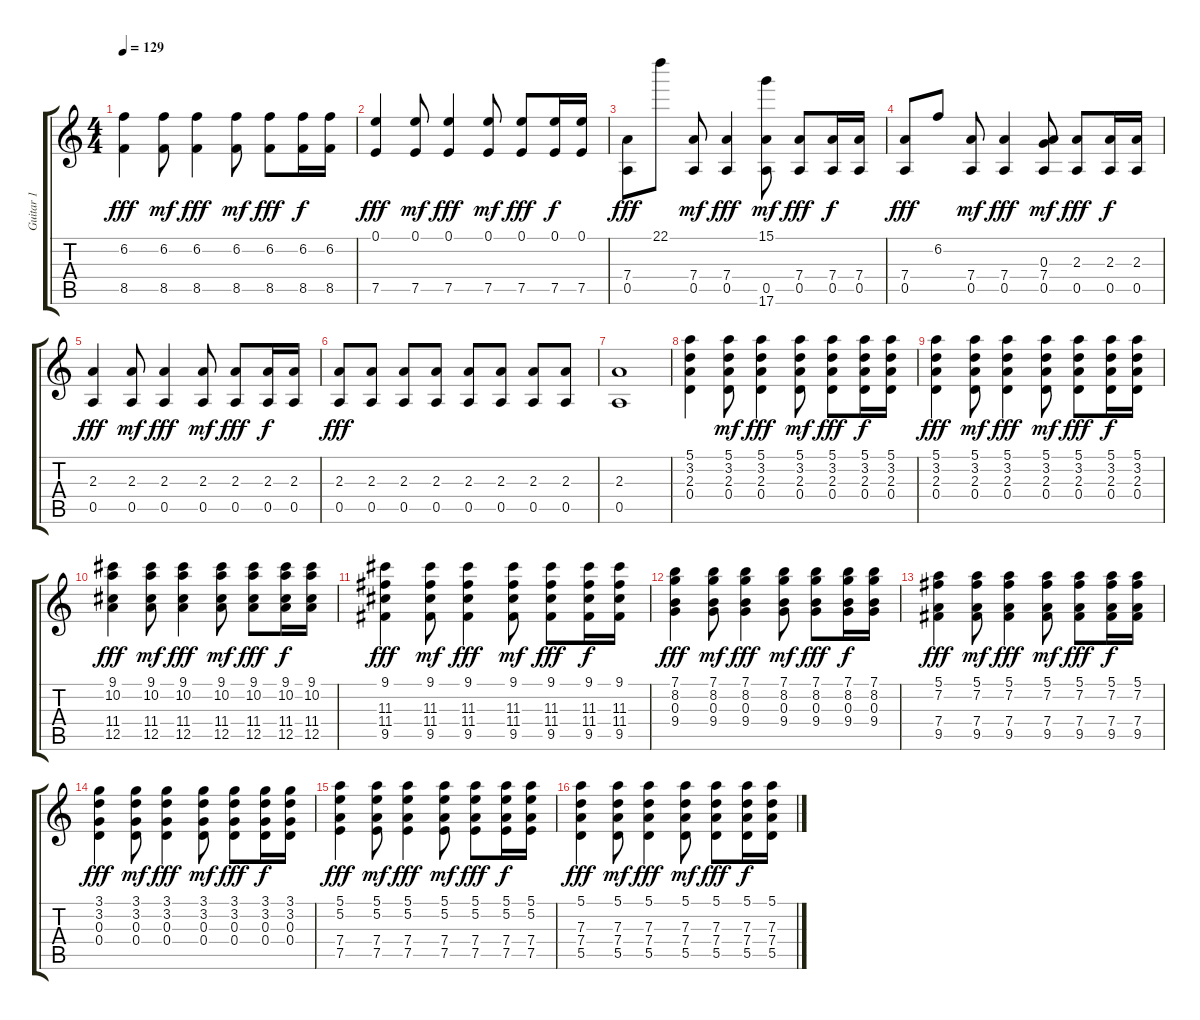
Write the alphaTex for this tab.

\track ("Guitar 1" "Guitar 1") {instrument overdrivenguitar}
\staff {score tabs}
\tuning (E4 B3 G3 D3 A2 E2) {hide}
\ts (4 4)
\tempo 129
\clef g2
\ks c
(6.2 8.5).4{dy fff} (6.2 8.5).8{dy mf} (6.2 8.5).4{dy fff} (6.2 8.5).8{dy mf} (6.2 8.5).8{dy fff} (6.2 8.5).16{dy f} (6.2 8.5).16 |
(0.1 7.5).4{dy fff} (0.1 7.5).8{dy mf} (0.1 7.5).4{dy fff} (0.1 7.5).8{dy mf} (0.1 7.5).8{dy fff} (0.1 7.5).16{dy f} (0.1 7.5).16 |
(7.4 0.5).8{dy fff} 22.1.8 (7.4 0.5).8{dy mf} (7.4 0.5).4{dy fff} (15.1 0.5 17.6).8{dy mf} (7.4 0.5).8{dy fff} (7.4 0.5).16{dy f} (7.4 0.5).16 |
(7.4 0.5).8{dy fff} 6.2.8 (7.4 0.5).8{dy mf} (7.4 0.5).4{dy fff} (0.3 7.4 0.5).8{dy mf} (2.3 0.5).8{dy fff} (2.3 0.5).16{dy f} (2.3 0.5).16 |
(2.3 0.5).4{dy fff} (2.3 0.5).8{dy mf} (2.3 0.5).4{dy fff} (2.3 0.5).8{dy mf} (2.3 0.5).8{dy fff} (2.3 0.5).16{dy f} (2.3 0.5).16 |
(2.3 0.5).8{dy fff} (2.3 0.5).8 (2.3 0.5).8 (2.3 0.5).8 (2.3 0.5).8 (2.3 0.5).8 (2.3 0.5).8 (2.3 0.5).8 |
(2.3 0.5).1 |
(5.1 3.2 2.3 0.4).4 (5.1 3.2 2.3 0.4).8{dy mf} (5.1 3.2 2.3 0.4).4{dy fff} (5.1 3.2 2.3 0.4).8{dy mf} (5.1 3.2 2.3 0.4).8{dy fff} (5.1 3.2 2.3 0.4).16{dy f} (5.1 3.2 2.3 0.4).16 |
(5.1 3.2 2.3 0.4).4{dy fff} (5.1 3.2 2.3 0.4).8{dy mf} (5.1 3.2 2.3 0.4).4{dy fff} (5.1 3.2 2.3 0.4).8{dy mf} (5.1 3.2 2.3 0.4).8{dy fff} (5.1 3.2 2.3 0.4).16{dy f} (5.1 3.2 2.3 0.4).16 |
(9.1 10.2 11.4 12.5).4{dy fff} (9.1 10.2 11.4 12.5).8{dy mf} (9.1 10.2 11.4 12.5).4{dy fff} (9.1 10.2 11.4 12.5).8{dy mf} (9.1 10.2 11.4 12.5).8{dy fff} (9.1 10.2 11.4 12.5).16{dy f} (9.1 10.2 11.4 12.5).16 |
(9.1 11.3 11.4 9.5).4{dy fff} (9.1 11.3 11.4 9.5).8{dy mf} (9.1 11.3 11.4 9.5).4{dy fff} (9.1 11.3 11.4 9.5).8{dy mf} (9.1 11.3 11.4 9.5).8{dy fff} (9.1 11.3 11.4 9.5).16{dy f} (9.1 11.3 11.4 9.5).16 |
(7.1 8.2 0.3 9.4).4{dy fff} (7.1 8.2 0.3 9.4).8{dy mf} (7.1 8.2 0.3 9.4).4{dy fff} (7.1 8.2 0.3 9.4).8{dy mf} (7.1 8.2 0.3 9.4).8{dy fff} (7.1 8.2 0.3 9.4).16{dy f} (7.1 8.2 0.3 9.4).16 |
(5.1 7.2 7.4 9.5).4{dy fff} (5.1 7.2 7.4 9.5).8{dy mf} (5.1 7.2 7.4 9.5).4{dy fff} (5.1 7.2 7.4 9.5).8{dy mf} (5.1 7.2 7.4 9.5).8{dy fff} (5.1 7.2 7.4 9.5).16{dy f} (5.1 7.2 7.4 9.5).16 |
(3.1 3.2 0.3 0.4).4{dy fff} (3.1 3.2 0.3 0.4).8{dy mf} (3.1 3.2 0.3 0.4).4{dy fff} (3.1 3.2 0.3 0.4).8{dy mf} (3.1 3.2 0.3 0.4).8{dy fff} (3.1 3.2 0.3 0.4).16{dy f} (3.1 3.2 0.3 0.4).16 |
(5.1 5.2 7.4 7.5).4{dy fff} (5.1 5.2 7.4 7.5).8{dy mf} (5.1 5.2 7.4 7.5).4{dy fff} (5.1 5.2 7.4 7.5).8{dy mf} (5.1 5.2 7.4 7.5).8{dy fff} (5.1 5.2 7.4 7.5).16{dy f} (5.1 5.2 7.4 7.5).16 |
(5.1 7.3 7.4 5.5).4{dy fff} (5.1 7.3 7.4 5.5).8{dy mf} (5.1 7.3 7.4 5.5).4{dy fff} (5.1 7.3 7.4 5.5).8{dy mf} (5.1 7.3 7.4 5.5).8{dy fff} (5.1 7.3 7.4 5.5).16{dy f} (5.1 7.3 7.4 5.5).16
